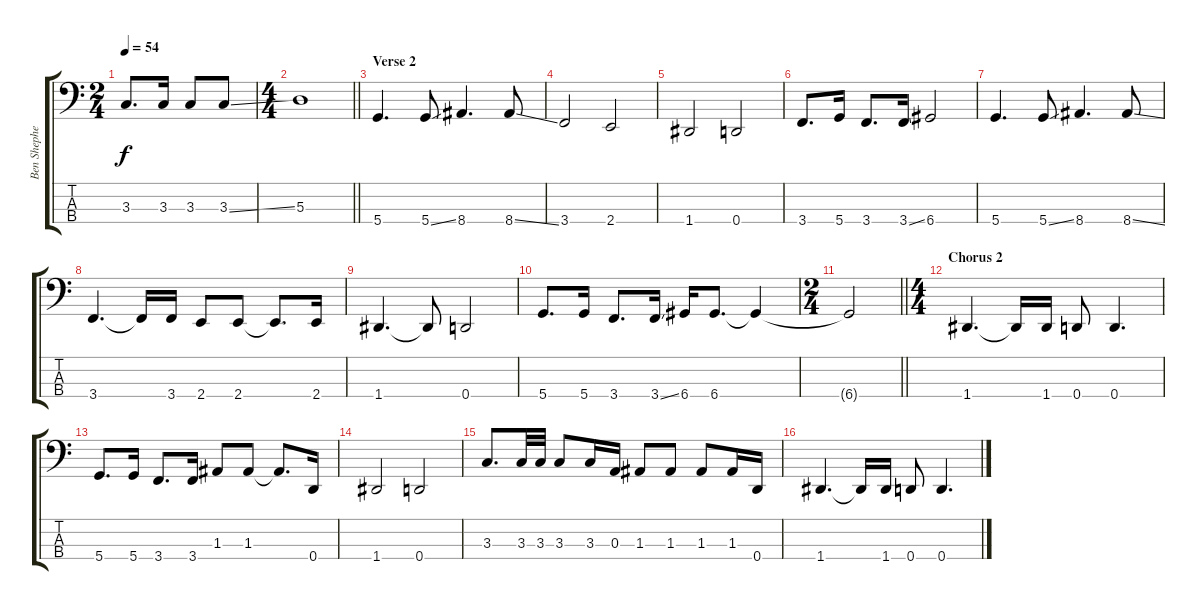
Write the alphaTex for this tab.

\track ("Ben Shepherd" "Ben Shephe") {instrument electricbasspick}
\staff {score tabs}
\tuning (G2 D2 A1 D1) {hide}
\ts (2 4)
\tempo 54
\clef f4
\ks c
3.3.8{d dy f} 3.3.16 3.3.8 3.3{ss}.8 |
\ts (4 4)
\barLineRight lightlight
5.3.1 |
\section ("" "Verse 2")
5.4.4{d} 5.4{ss}.8 8.4.4{d} 8.4{ss}.8 |
3.4.2 2.4.2 |
1.4.2 0.4.2 |
3.4.8{d} 5.4.16 3.4.8{d} 3.4{ss}.16 6.4.2 |
5.4.4{d} 5.4{ss}.8 8.4.4{d} 8.4{ss}.8 |
3.4.4{d} 3.4{t}.16 3.4.16 2.4.8 2.4.8 2.4{t}.8{d} 2.4.16 |
1.4.4{d} 1.4{t}.8 0.4.2 |
5.4.8{d} 5.4.16 3.4.8{d} 3.4{ss}.16 6.4.16 6.4.8{d} 6.4{t}.4 |
\ts (2 4)
\barLineRight lightlight
6.4{t}.2 |
\ts (4 4)
\section ("" "Chorus 2")
1.4.4{d} 1.4{t}.16 1.4.16 0.4.8 0.4.4{d} |
5.4.8{d} 5.4.16 3.4.8{d} 3.4.16 1.3.8 1.3.8 1.3{t}.8{d} 0.4.16 |
1.4.2 0.4.2 |
3.3.8{d} 3.3.32 3.3.32 3.3.8 3.3.16 0.3.16 1.3.8 1.3.8 1.3.8 1.3.16 0.4.16 |
1.4.4{d} 1.4{t}.16 1.4.16 0.4.8 0.4.4{d}
